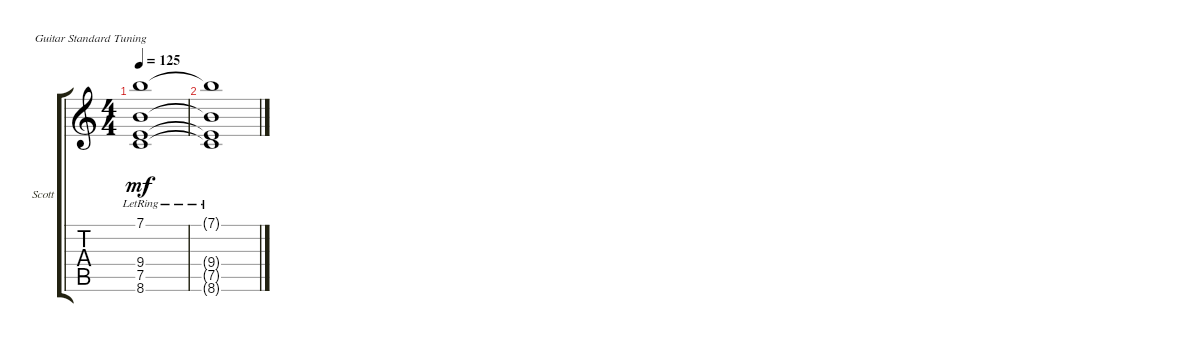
\defaultSystemsLayout 4
\bracketExtendMode groupsimilarinstruments
\firstSystemTrackNameOrientation horizontal
\otherSystemsTrackNameOrientation horizontal
\track ("Scott" "Scott") {instrument electricguitarclean}
\staff {score tabs}
\tuning (E4 B3 G3 D3 A2 E2)
\ts (4 4)
\tempo 125
\clef g2
\ks c
(8.6{lr} 7.5{lr} 9.4{lr} 7.1{lr}).1{dy mf} |
(8.6{lr t} 7.5{lr t} 9.4{lr t} 7.1{lr t}).1
